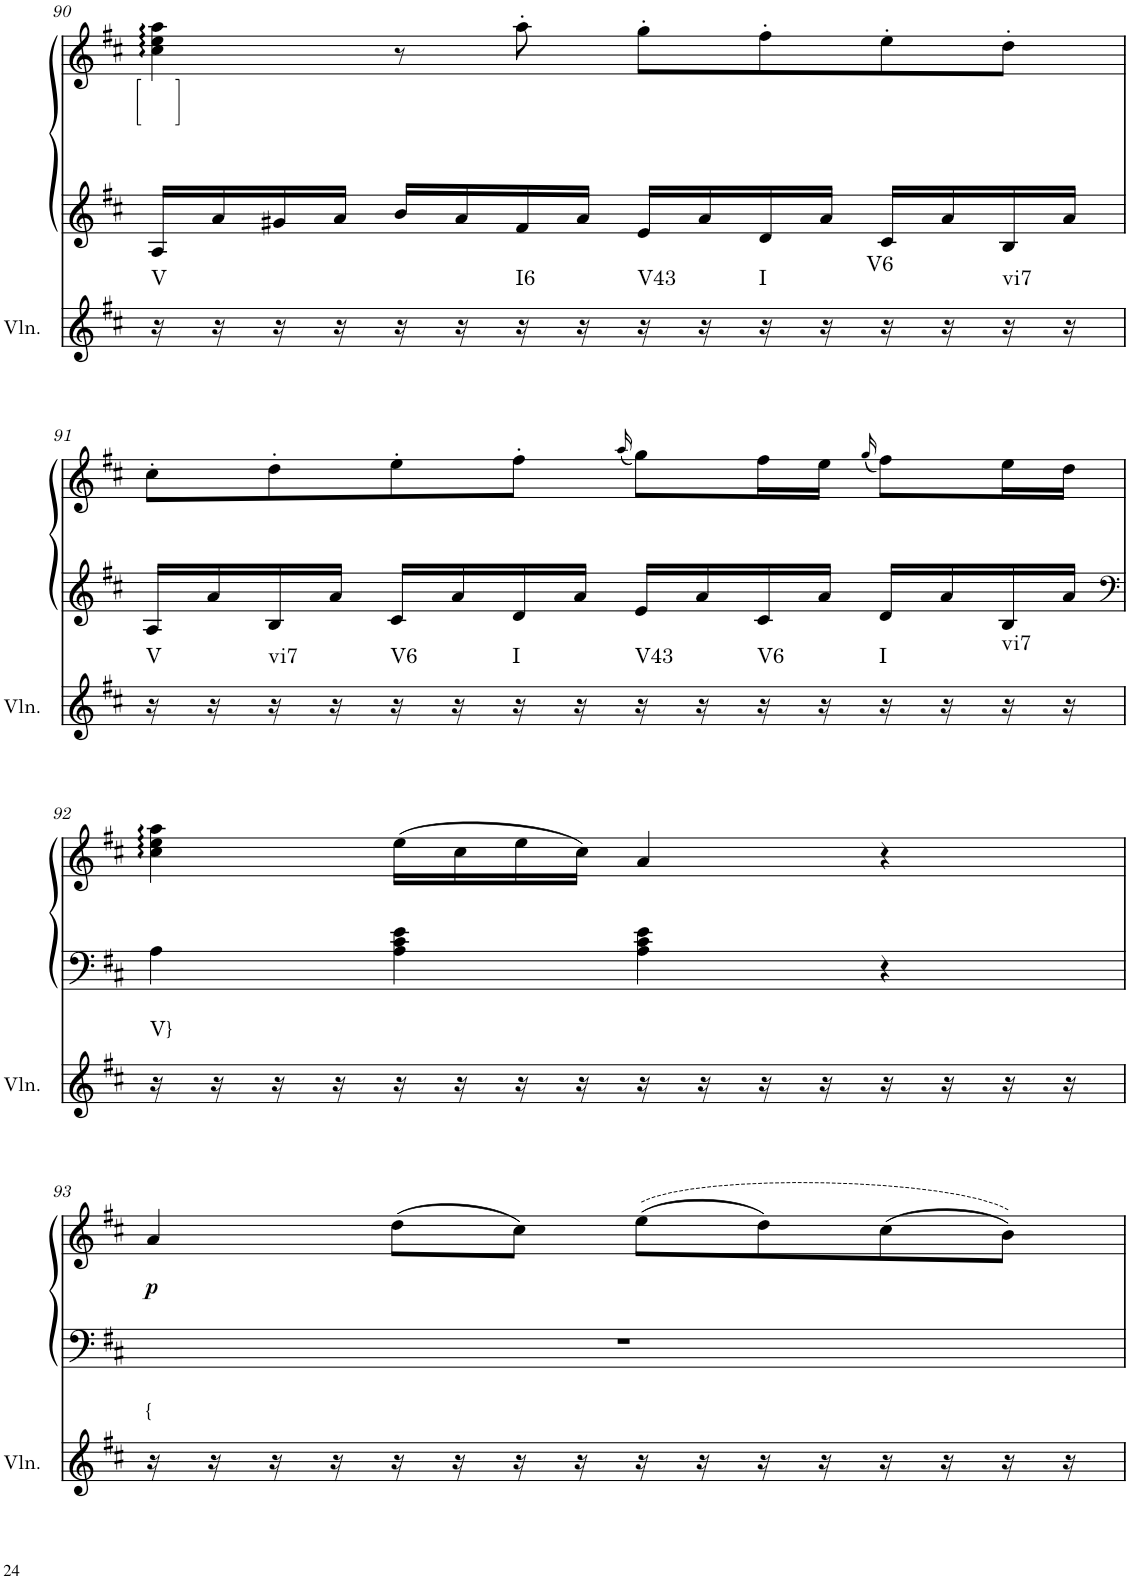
**kern	**harte	**kern	**kern	**dynam
*part2	*part2	*part1	*part1	*part1
*staff3	*	*staff2	*staff1	*staff1/2
*I"Violin	*	*I"unbenannt2	*	*
*I'Vln.	*	*	*	*
!!LO:PB:g=z
*clefG2	*	*clefG2	*clefG2	*
*k[f#c#]	*	*k[f#c#]	*k[f#c#]	*
*M4/4	*	*M4/4	*M4/4	*
=90	=90	=90	=90	=90
!	!LO:H:kt=V	!	!	!
16r	N	16A/LL	4cc#\ 4ee\ 4aa\	.
16r	.	16a/	.	.
16r	.	16g#X/	.	.
16r	.	16a/JJ	.	.
16r	.	16b/LL	8r	.
16r	.	16a/	.	.
!	!LO:H:kt=I6	!	!	!
16r	N	16f#/	8aa'\	.
16r	.	16a/JJ	.	.
!	!LO:H:kt=V43	!	!	!
16r	N	16e/LL	8gg'\L	.
16r	.	16a/	.	.
!	!LO:H:kt=I	!	!	!
16r	N	16d/	8ff#'\	.
16r	.	16a/JJ	.	.
!	!LO:H:kt=V6	!	!	!
16r	N	16c#/LL	8ee'\	.
16r	.	16a/	.	.
!	!LO:H:kt=vi7	!	!	!
16r	N	16B/	8dd'\J	.
16r	.	16a/JJ	.	.
!!LO:LB:g=z
=91	=91	=91	=91	=91
!	!LO:H:kt=V	!	!	!
16r	N	16A/LL	8cc#'\L	.
16r	.	16a/	.	.
!	!LO:H:kt=vi7	!	!	!
16r	N	16B/	8dd'\	.
16r	.	16a/JJ	.	.
!	!LO:H:kt=V6	!	!	!
16r	N	16c#/LL	8ee'\	.
16r	.	16a/	.	.
!	!LO:H:kt=I	!	!	!
16r	N	16d/	8ff#'\J	.
16r	.	16a/JJ	.	.
.	.	.	(16qaa/	.
!	!LO:H:kt=V43	!	!	!
16r	N	16e/LL	8gg\L)	.
16r	.	16a/	.	.
!	!LO:H:kt=V6	!	!	!
16r	N	16c#/	16ff#\L	.
16r	.	16a/JJ	16ee\JJ	.
.	.	.	(16qgg/	.
!	!LO:H:kt=I	!	!	!
16r	N	16d/LL	8ff#\L)	.
16r	.	16a/	.	.
!	!LO:H:kt=vi7	!	!	!
16r	N	16B/	16ee\L	.
16r	.	16a/JJ	16dd\JJ	.
!!LO:LB:g=z
=92	=92	=92	=92	=92
*	*	*clefF4	*	*
!	!LO:H:kt=V}	!	!	!
16r	N	4A\	4cc#\ 4ee\ 4aa\	.
16r	.	.	.	.
16r	.	.	.	.
16r	.	.	.	.
16r	.	4A\ 4c#\ 4e\	(16ee\LL	.
16r	.	.	16cc#\	.
16r	.	.	16ee\	.
16r	.	.	16cc#\JJ)	.
16r	.	4A\ 4c#\ 4e\	4a/	.
16r	.	.	.	.
16r	.	.	.	.
16r	.	.	.	.
16r	.	4r	4r	.
16r	.	.	.	.
16r	.	.	.	.
16r	.	.	.	.
!!LO:LB:g=z
=93	=93	=93	=93	=93
!	!LO:H:kt={	!	!	!LO:DY:b
16r	N	1r	4a/	p
16r	.	.	.	.
16r	.	.	.	.
16r	.	.	.	.
16r	.	.	(8dd\L	.
16r	.	.	.	.
16r	.	.	8cc#\J)	.
16r	.	.	.	.
16r	.	.	((8ee\L	.
16r	.	.	.	.
16r	.	.	8dd\)	.
16r	.	.	.	.
16r	.	.	(8cc#\	.
16r	.	.	.	.
16r	.	.	8b\J))	.
16r	.	.	.	.
=	=	=	=	=
*-	*-	*-	*-	*-
